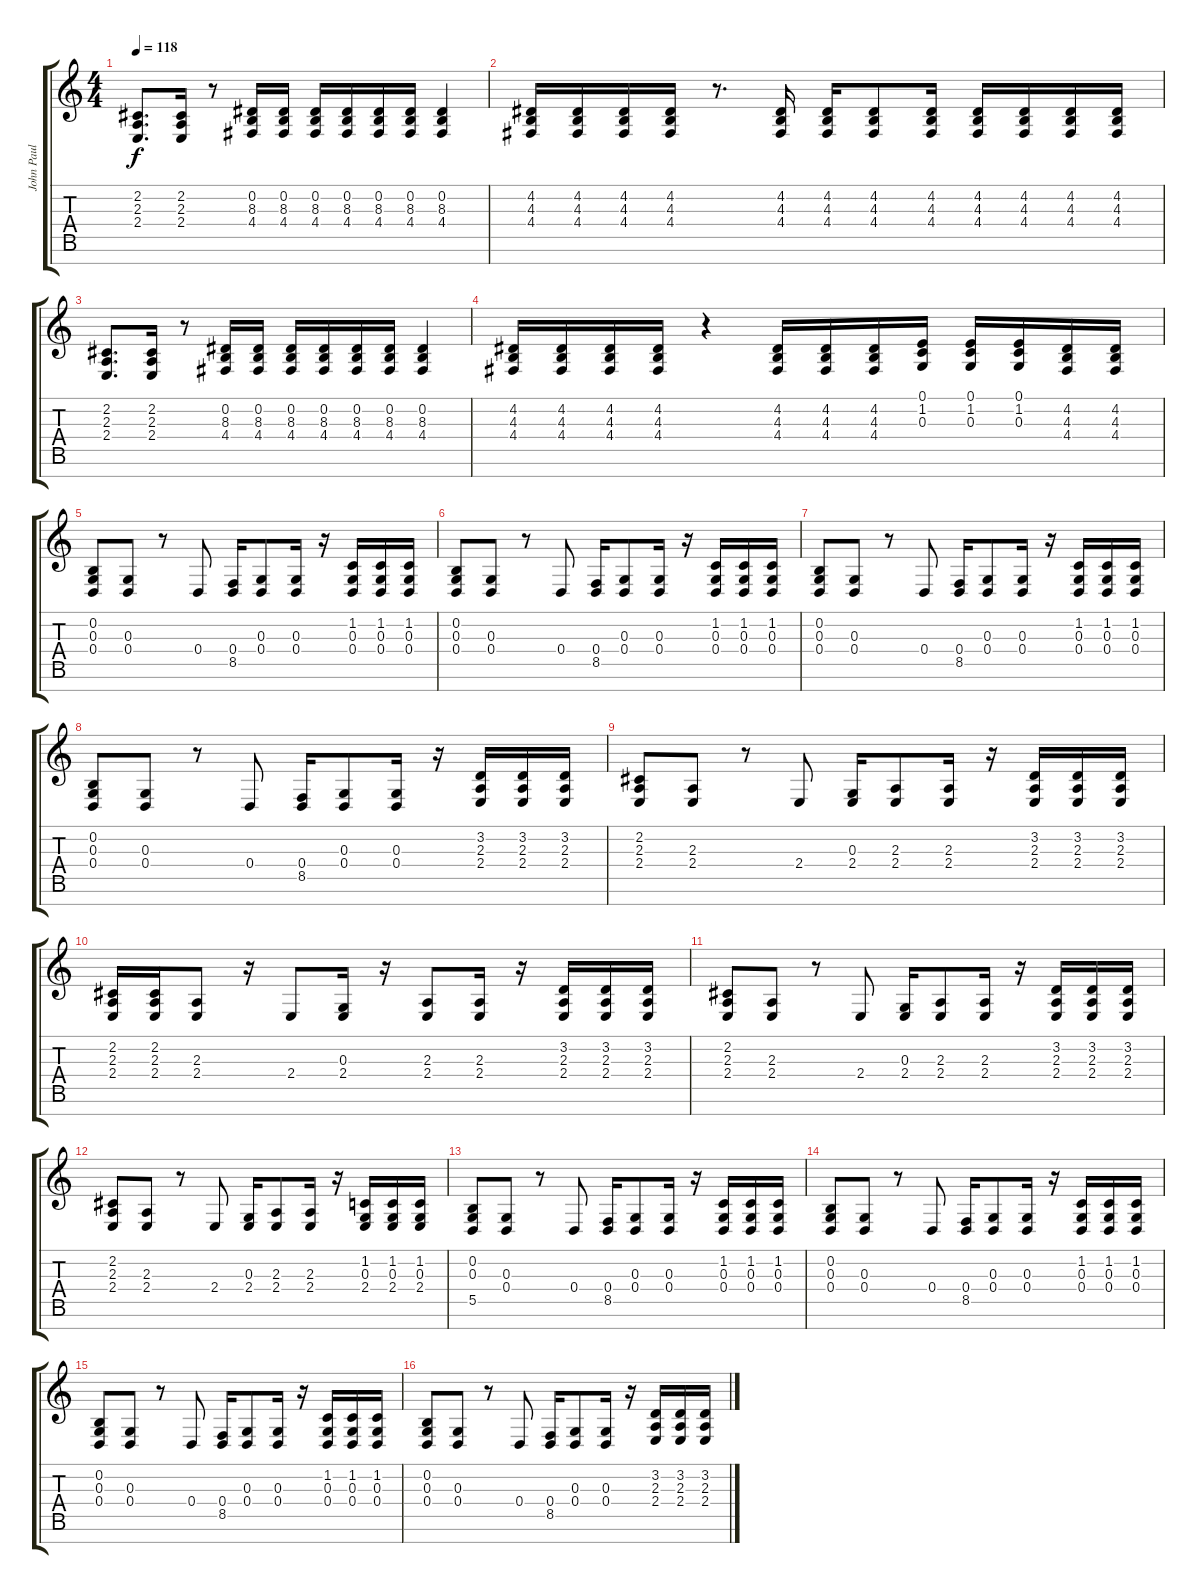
\track ("John Paul Jones (Orgão 2)" "John Paul ") {instrument brasssection}
\staff {score tabs}
\tuning (E4 B3 G3 D3 A2 E2 B1) {hide}
\ts (4 4)
\tempo 118
\clef g2
\ks c
(2.2 2.3 2.4).8{d dy f} (2.2 2.3 2.4).16 r.8 (0.2 8.3 4.4).16{beam Up} (0.2 8.3 4.4).16{beam Up} (0.2 8.3 4.4).16{beam Up} (0.2 8.3 4.4).16{beam Up} (0.2 8.3 4.4).16{beam Up} (0.2 8.3 4.4).16{beam Up} (0.2 8.3 4.4).4{beam Up} |
(4.2 4.3 4.4).16{beam Up} (4.2 4.3 4.4).16{beam Up} (4.2 4.3 4.4).16{beam Up} (4.2 4.3 4.4).16{beam Up} r.8{d} (4.2 4.3 4.4).16{beam Up} (4.2 4.3 4.4).16{beam Up} (4.2 4.3 4.4).8{beam Up} (4.2 4.3 4.4).16{beam Up} (4.2 4.3 4.4).16{beam Up} (4.2 4.3 4.4).16{beam Up} (4.2 4.3 4.4).16{beam Up} (4.2 4.3 4.4).16{beam Up} |
(2.2 2.3 2.4).8{d} (2.2 2.3 2.4).16 r.8 (0.2 8.3 4.4).16{beam Up} (0.2 8.3 4.4).16{beam Up} (0.2 8.3 4.4).16{beam Up} (0.2 8.3 4.4).16{beam Up} (0.2 8.3 4.4).16{beam Up} (0.2 8.3 4.4).16{beam Up} (0.2 8.3 4.4).4{beam Up} |
(4.2 4.3 4.4).16{beam Up} (4.2 4.3 4.4).16{beam Up} (4.2 4.3 4.4).16{beam Up} (4.2 4.3 4.4).16{beam Up} r.4 (4.2 4.3 4.4).16 (4.2 4.3 4.4).16 (4.2 4.3 4.4).16 (0.1 1.2 0.3).16 (0.1 1.2 0.3).16 (0.1 1.2 0.3).16 (4.2 4.3 4.4).16 (4.2 4.3 4.4).16 |
(0.2 0.3 0.4).8 (0.3 0.4).8 r.8 0.4.8 (0.4 8.5).16 (0.3 0.4).8 (0.3 0.4).16 r.16 (1.2 0.3 0.4).16 (1.2 0.3 0.4).16 (1.2 0.3 0.4).16 |
(0.2 0.3 0.4).8 (0.3 0.4).8 r.8 0.4.8 (0.4 8.5).16 (0.3 0.4).8 (0.3 0.4).16 r.16 (1.2 0.3 0.4).16 (1.2 0.3 0.4).16 (1.2 0.3 0.4).16 |
(0.2 0.3 0.4).8 (0.3 0.4).8 r.8 0.4.8 (0.4 8.5).16 (0.3 0.4).8 (0.3 0.4).16 r.16 (1.2 0.3 0.4).16 (1.2 0.3 0.4).16 (1.2 0.3 0.4).16 |
(0.2 0.3 0.4).8 (0.3 0.4).8 r.8 0.4.8 (0.4 8.5).16 (0.3 0.4).8 (0.3 0.4).16 r.16 (3.2 2.3 2.4).16 (3.2 2.3 2.4).16 (3.2 2.3 2.4).16 |
(2.2 2.3 2.4).8 (2.3 2.4).8 r.8 2.4.8 (0.3 2.4).16 (2.3 2.4).8 (2.3 2.4).16 r.16 (3.2 2.3 2.4).16 (3.2 2.3 2.4).16 (3.2 2.3 2.4).16 |
(2.2 2.3 2.4).16 (2.2 2.3 2.4).16 (2.3 2.4).8 r.16 2.4.8 (0.3 2.4).16 r.16 (2.3 2.4).8 (2.3 2.4).16 r.16 (3.2 2.3 2.4).16 (3.2 2.3 2.4).16 (3.2 2.3 2.4).16 |
(2.2 2.3 2.4).8 (2.3 2.4).8 r.8 2.4.8 (0.3 2.4).16 (2.3 2.4).8 (2.3 2.4).16 r.16 (3.2 2.3 2.4).16 (3.2 2.3 2.4).16 (3.2 2.3 2.4).16 |
(2.2 2.3 2.4).8 (2.3 2.4).8 r.8 2.4.8 (0.3 2.4).16 (2.3 2.4).8 (2.3 2.4).16 r.16 (1.2 0.3 2.4).16 (1.2 0.3 2.4).16 (1.2 0.3 2.4).16 |
(0.2 0.3 5.5).8 (0.3 0.4).8 r.8 0.4.8 (0.4 8.5).16 (0.3 0.4).8 (0.3 0.4).16 r.16 (1.2 0.3 0.4).16 (1.2 0.3 0.4).16 (1.2 0.3 0.4).16 |
(0.2 0.3 0.4).8 (0.3 0.4).8 r.8 0.4.8 (0.4 8.5).16 (0.3 0.4).8 (0.3 0.4).16 r.16 (1.2 0.3 0.4).16 (1.2 0.3 0.4).16 (1.2 0.3 0.4).16 |
(0.2 0.3 0.4).8 (0.3 0.4).8 r.8 0.4.8 (0.4 8.5).16 (0.3 0.4).8 (0.3 0.4).16 r.16 (1.2 0.3 0.4).16 (1.2 0.3 0.4).16 (1.2 0.3 0.4).16 |
(0.2 0.3 0.4).8 (0.3 0.4).8 r.8 0.4.8 (0.4 8.5).16 (0.3 0.4).8 (0.3 0.4).16 r.16 (3.2 2.3 2.4).16 (3.2 2.3 2.4).16 (3.2 2.3 2.4).16
